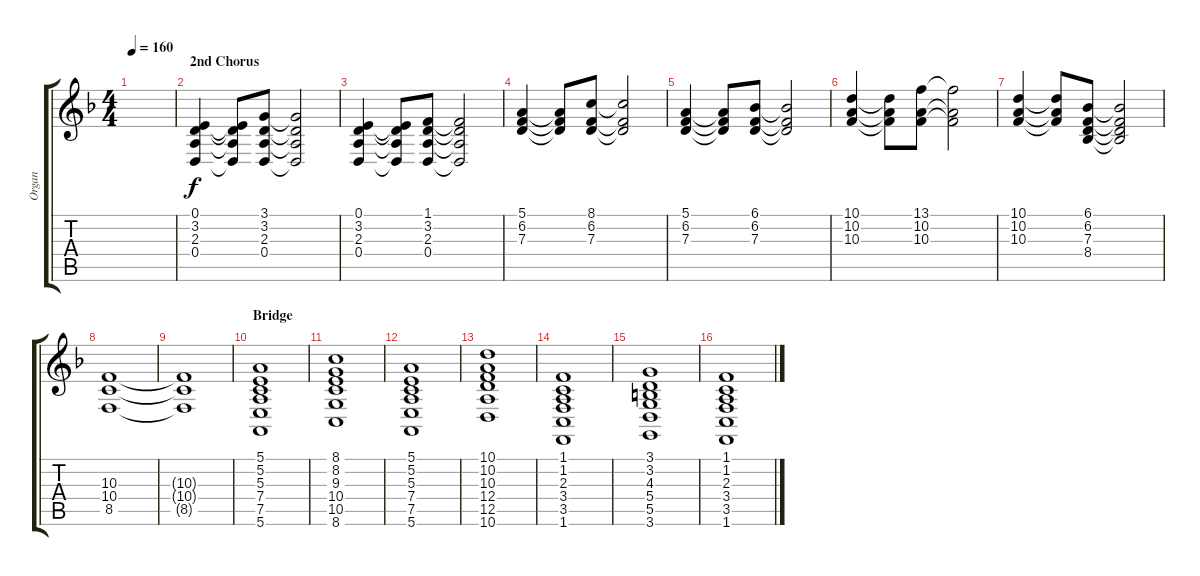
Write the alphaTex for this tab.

\track ("Organ" "Organ") {instrument drawbarorgan}
\staff {score tabs}
\tuning (E4 B3 G3 D3 A2 E2) {hide}
\ts (4 4)
\tempo 160
\clef g2
\ks dminor
|
\section ("" "2nd Chorus")
(0.1 3.2 2.3 0.4).4{volume 16 instrument drawbarorgan} (0.1{t} 3.2{t} 2.3{t} 0.4{t}).8 (3.1 3.2 2.3 0.4).8 (3.1{t} 3.2{t} 2.3{t} 0.4{t}).2 |
(0.1 3.2 2.3 0.4).4 (0.1{t} 3.2{t} 2.3{t} 0.4{t}).8 (1.1 3.2 2.3 0.4).8 (1.1{t} 3.2{t} 2.3{t} 0.4{t}).2 |
(5.1 6.2 7.3).4 (5.1{t} 6.2{t} 7.3{t}).8 (8.1 6.2 7.3).8 (8.1{t} 6.2{t} 7.3{t}).2 |
(5.1 6.2 7.3).4 (5.1{t} 6.2{t} 7.3{t}).8 (6.1 6.2 7.3).8 (6.1{t} 6.2{t} 7.3{t}).2 |
(10.1 10.2 10.3).4 (10.1{t} 10.2{t} 10.3{t}).8 (13.1 10.2 10.3).8 (13.1{t} 10.2{t} 10.3{t}).2 |
(10.1 10.2 10.3).4 (10.1{t} 10.2{t} 10.3{t}).8 (6.1 6.2 7.3 8.4).8 (6.1{t} 6.2{t} 7.3{t} 8.4{t}).2 |
(10.3 10.4 8.5).1 |
(10.3{t} 10.4{t} 8.5{t}).1 |
\section ("" "Bridge")
(5.1 5.2 5.3 7.4 7.5 5.6).1{volume 10 instrument drawbarorgan} |
(8.1 8.2 9.3 10.4 10.5 8.6).1 |
(5.1 5.2 5.3 7.4 7.5 5.6).1 |
(10.1 10.2 10.3 12.4 12.5 10.6).1 |
(1.1 1.2 2.3 3.4 3.5 1.6).1 |
(3.1 3.2 4.3 5.4 5.5 3.6).1 |
(1.1 1.2 2.3 3.4 3.5 1.6).1
